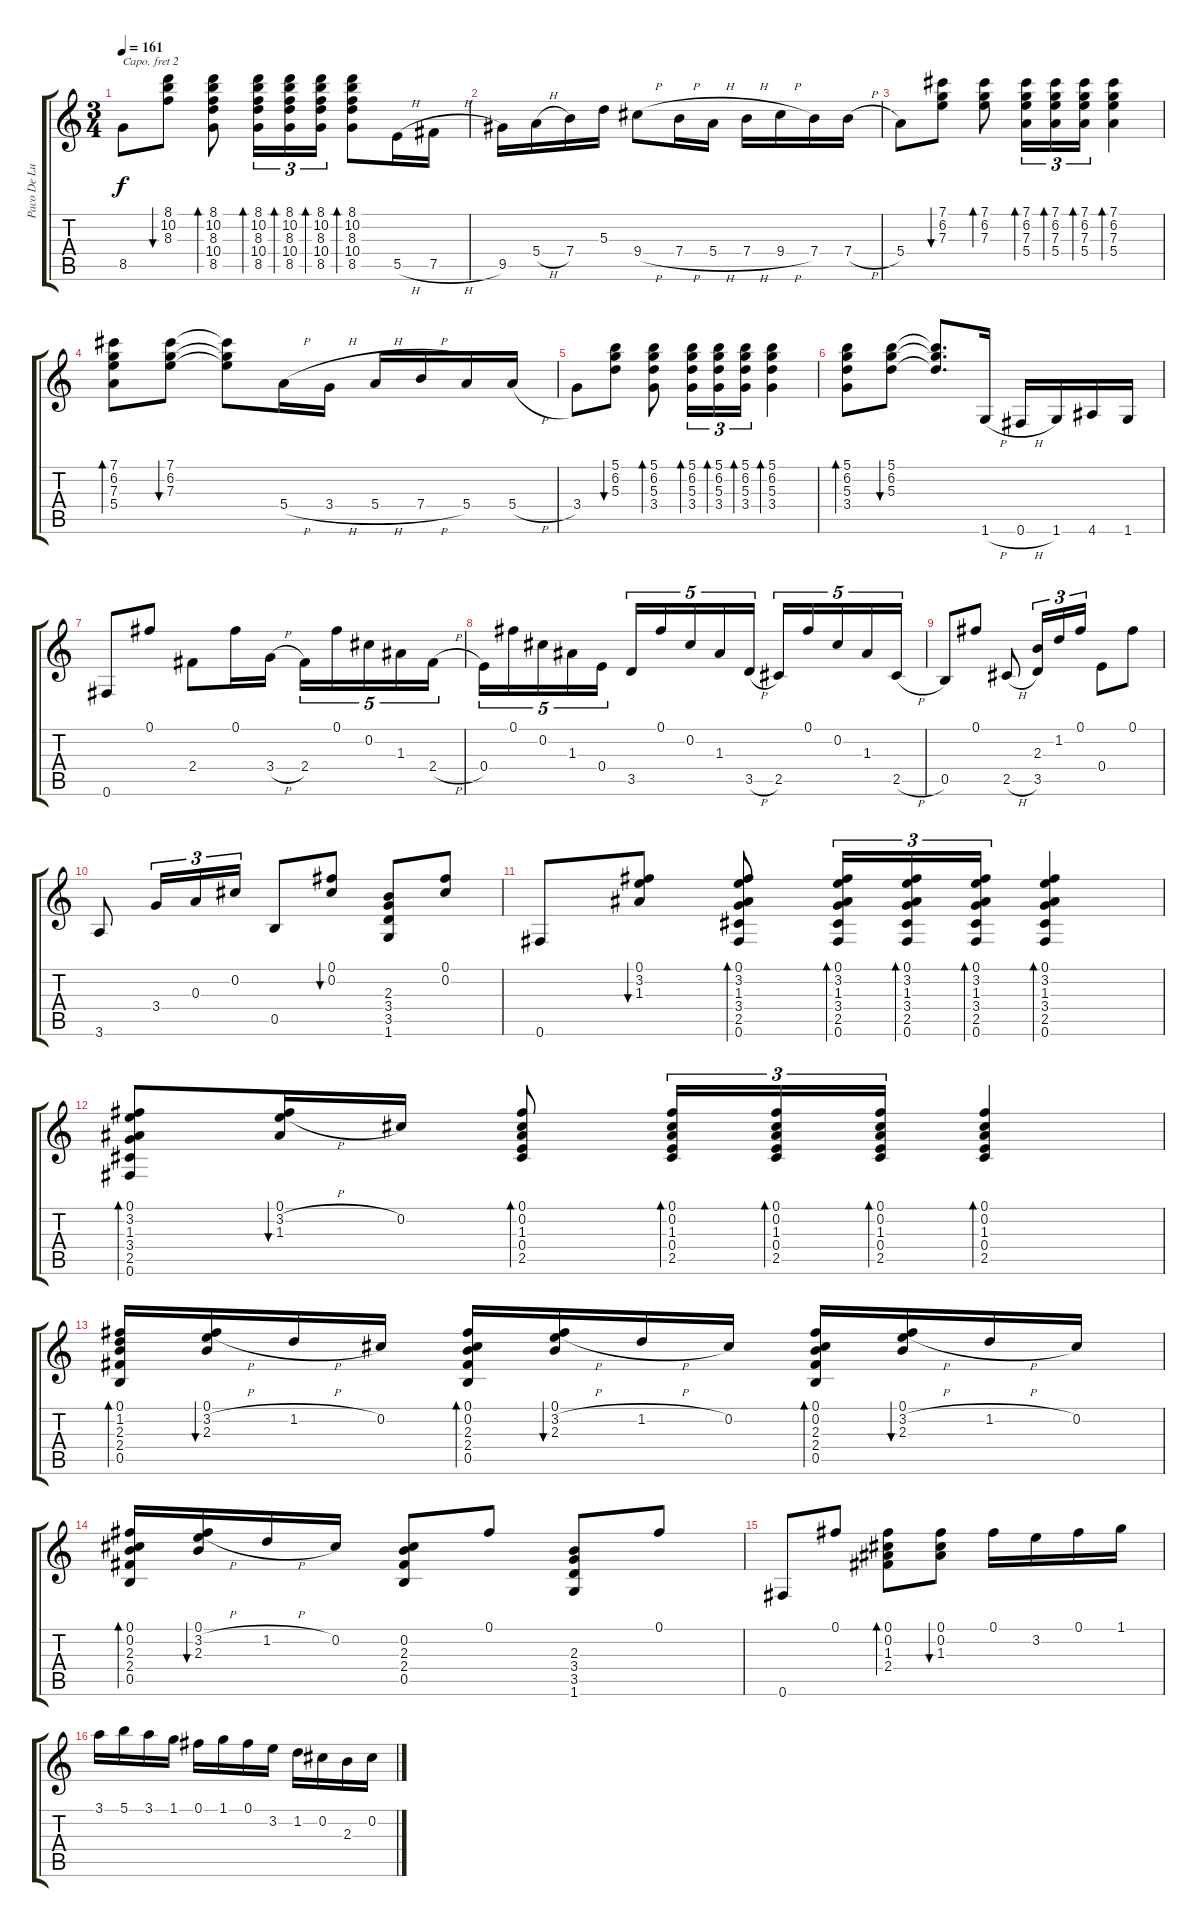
\track ("Paco De Lucia" "Paco De Lu") {solo instrument acousticguitarnylon}
\staff {score tabs}
\capo 2
\tuning (E4 B3 G3 D3 A2 E2) {hide}
\ts (3 4)
\tempo 161
\clef g2
\ks c
8.5.8{dy f} (8.1 10.2 8.3).8{bu 60} (8.1 10.2 8.3 10.4 8.5).8{bd 60} (8.1 10.2 8.3 10.4 8.5).16{tu (3 2) bd 60} (8.1 10.2 8.3 10.4 8.5).16{tu (3 2) bd 60} (8.1 10.2 8.3 10.4 8.5).16{tu (3 2) bd 60} (8.1 10.2 8.3 10.4 8.5).8{bd 60} 5.5{h}.16 7.5{h}.16 |
9.5.16 5.4{h}.16 7.4.16 5.3.16 9.4{h}.8 7.4{h}.16 5.4{h}.16 7.4{h}.16 9.4{h}.16 7.4.16 7.4{h}.16 |
5.4.8 (7.1 6.2 7.3).8{bu 60} (7.1 6.2 7.3).8{bd 60} (7.1 6.2 7.3 5.4).16{tu (3 2) bd 60} (7.1 6.2 7.3 5.4).16{tu (3 2) bd 60} (7.1 6.2 7.3 5.4).16{tu (3 2) bd 60} (7.1 6.2 7.3 5.4).4{bd 60} |
(7.1 6.2 7.3 5.4).8{bd 60} (7.1 6.2 7.3).8{bu 60} (7.1{t} 6.2{t} 7.3{t}).8 5.4{h}.16 3.4{h}.16 5.4{h}.16 7.4{h}.16 5.4.16 5.4{h}.16 |
3.4.8 (5.1 6.2 5.3).8{bu 60} (5.1 6.2 5.3 3.4).8{bd 60} (5.1 6.2 5.3 3.4).16{tu (3 2) bd 60} (5.1 6.2 5.3 3.4).16{tu (3 2) bd 60} (5.1 6.2 5.3 3.4).16{tu (3 2) bd 60} (5.1 6.2 5.3 3.4).4{bd 60} |
(5.1 6.2 5.3 3.4).8{bd 60} (5.1 6.2 5.3).8{bu 60} (5.1{t} 6.2{t} 5.3{t}).8{d} 1.6{h}.16 0.6{h}.16 1.6.16 4.6.16 1.6.16 |
0.6.8 0.1.8 2.4.8 0.1.16 3.4{h}.16 2.4.16{tu (5 4)} 0.1.16{tu (5 4)} 0.2.16{tu (5 4)} 1.3.16{tu (5 4)} 2.4{h}.16{tu (5 4)} |
0.4.16{tu (5 4)} 0.1.16{tu (5 4)} 0.2.16{tu (5 4)} 1.3.16{tu (5 4)} 0.4.16{tu (5 4)} 3.5.16{tu (5 4)} 0.1.16{tu (5 4)} 0.2.16{tu (5 4)} 1.3.16{tu (5 4)} 3.5{h}.16{tu (5 4)} 2.5.16{tu (5 4)} 0.1.16{tu (5 4)} 0.2.16{tu (5 4)} 1.3.16{tu (5 4)} 2.5{h}.16{tu (5 4)} |
0.5.8 0.1.8 2.5{h}.8 (2.3 3.5).16{tu (3 2)} 1.2.16{tu (3 2)} 0.1.16{tu (3 2)} 0.4.8 0.1.8 |
3.6.8 3.4.16{tu (3 2)} 0.3.16{tu (3 2)} 0.2.16{tu (3 2)} 0.5.8 (0.1 0.2).8{bu 60} (2.3 3.4 3.5 1.6).8 (0.1 0.2).8 |
0.6.8 (0.1 3.2 1.3).8{bu 60} (0.1 3.2 1.3 3.4 2.5 0.6).8{bd 60} (0.1 3.2 1.3 3.4 2.5 0.6).16{tu (3 2) bd 60} (0.1 3.2 1.3 3.4 2.5 0.6).16{tu (3 2) bd 60} (0.1 3.2 1.3 3.4 2.5 0.6).16{tu (3 2) bd 60} (0.1 3.2 1.3 3.4 2.5 0.6).4{bd 60} |
(0.1 3.2 1.3 3.4 2.5 0.6).8{bd 60} (0.1 3.2{h} 1.3).16{bu 60} 0.2.16 (0.1 0.2 1.3 0.4 2.5).8{bd 60} (0.1 0.2 1.3 0.4 2.5).16{tu (3 2) bd 60} (0.1 0.2 1.3 0.4 2.5).16{tu (3 2) bd 60} (0.1 0.2 1.3 0.4 2.5).16{tu (3 2) bd 60} (0.1 0.2 1.3 0.4 2.5).4{bd 60} |
(0.1 1.2 2.3 2.4 0.5).16{bd 60} (0.1 3.2{h} 2.3).16{bu 60} 1.2{h}.16 0.2.16 (0.1 0.2 2.3 2.4 0.5).16{bd 60} (0.1 3.2{h} 2.3).16{bu 60} 1.2{h}.16 0.2.16 (0.1 0.2 2.3 2.4 0.5).16{bd 60} (0.1 3.2{h} 2.3).16{bu 60} 1.2{h}.16 0.2.16 |
(0.1 0.2 2.3 2.4 0.5).16{bd 60} (0.1 3.2{h} 2.3).16{bu 60} 1.2{h}.16 0.2.16 (0.2 2.3 2.4 0.5).8 0.1.8 (2.3 3.4 3.5 1.6).8 0.1.8 |
0.6.8 0.1.8 (0.1 0.2 1.3 2.4).8{bd 60} (0.1 0.2 1.3).8{bu 60} 0.1.16 3.2.16 0.1.16 1.1.16 |
3.1.16 5.1.16 3.1.16 1.1.16 0.1.16 1.1.16 0.1.16 3.2.16 1.2.16 0.2.16 2.3.16 0.2.16
